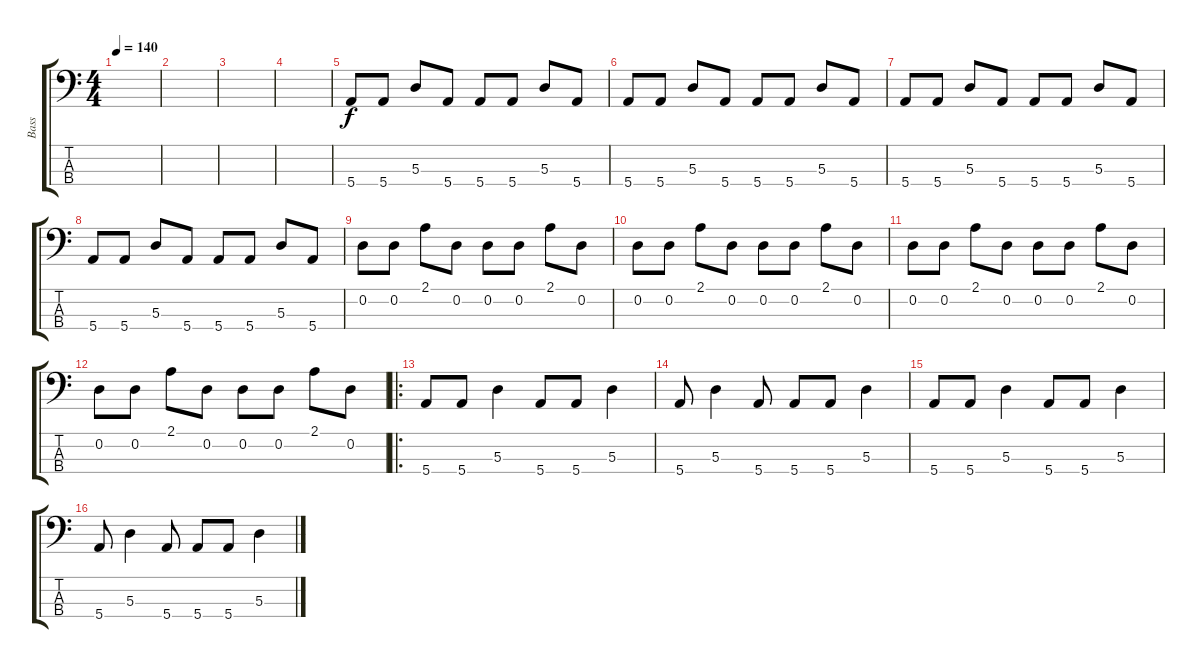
\track ("Bass" "Bass") {instrument electricbasspick}
\staff {score tabs}
\tuning (G2 D2 A1 E1) {hide}
\ts (4 4)
\tempo 140
\clef f4
\ks c
|
|
|
|
5.4.8 5.4.8 5.3.8 5.4.8 5.4.8 5.4.8 5.3.8 5.4.8 |
5.4.8 5.4.8 5.3.8 5.4.8 5.4.8 5.4.8 5.3.8 5.4.8 |
5.4.8 5.4.8 5.3.8 5.4.8 5.4.8 5.4.8 5.3.8 5.4.8 |
5.4.8 5.4.8 5.3.8 5.4.8 5.4.8 5.4.8 5.3.8 5.4.8 |
0.2.8 0.2.8 2.1.8 0.2.8 0.2.8 0.2.8 2.1.8 0.2.8 |
0.2.8 0.2.8 2.1.8 0.2.8 0.2.8 0.2.8 2.1.8 0.2.8 |
0.2.8 0.2.8 2.1.8 0.2.8 0.2.8 0.2.8 2.1.8 0.2.8 |
0.2.8 0.2.8 2.1.8 0.2.8 0.2.8 0.2.8 2.1.8 0.2.8 |
\ro
5.4.8 5.4.8 5.3.4 5.4.8 5.4.8 5.3.4 |
5.4.8 5.3.4 5.4.8 5.4.8 5.4.8 5.3.4 |
5.4.8 5.4.8 5.3.4 5.4.8 5.4.8 5.3.4 |
5.4.8 5.3.4 5.4.8 5.4.8 5.4.8 5.3.4
